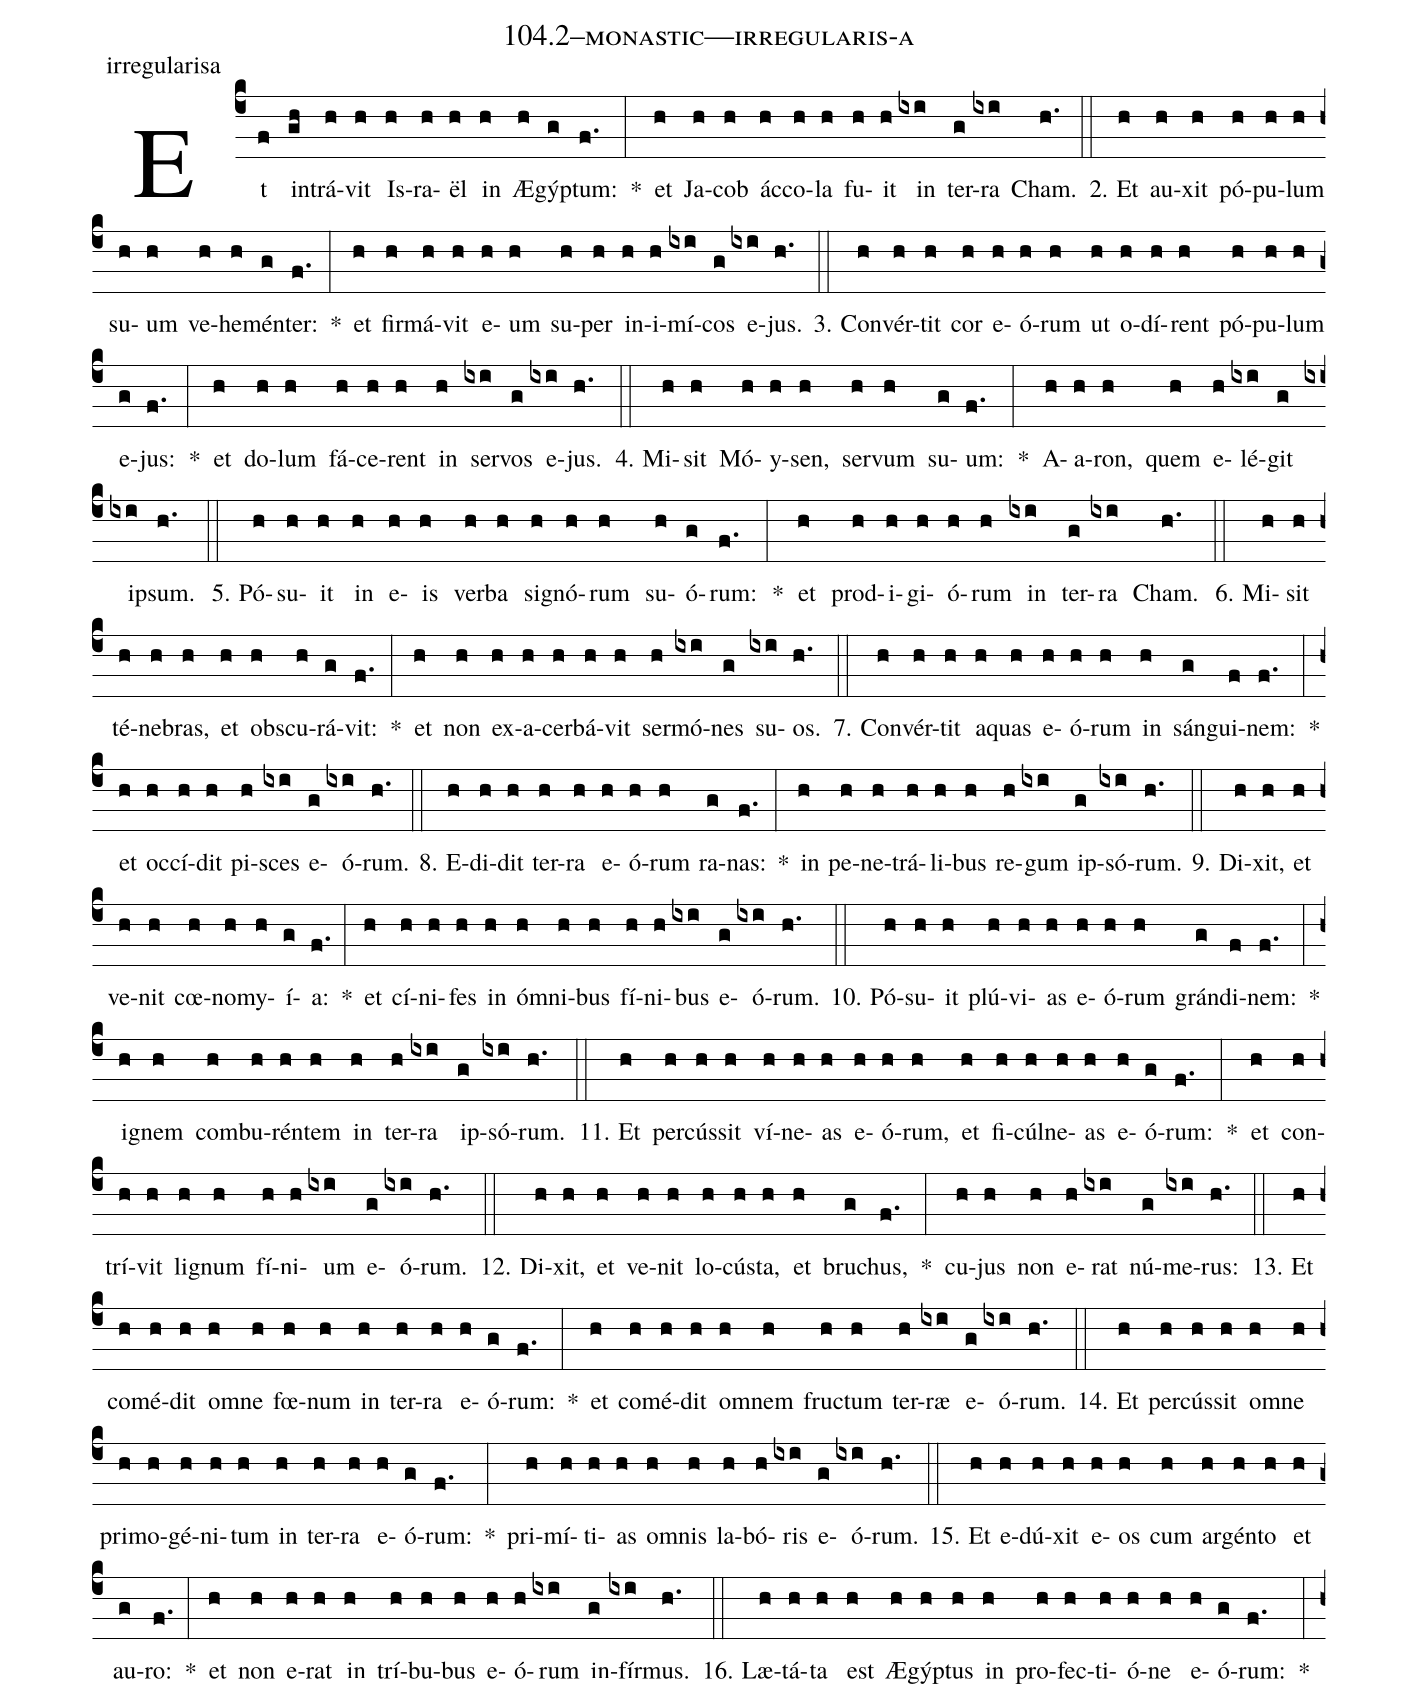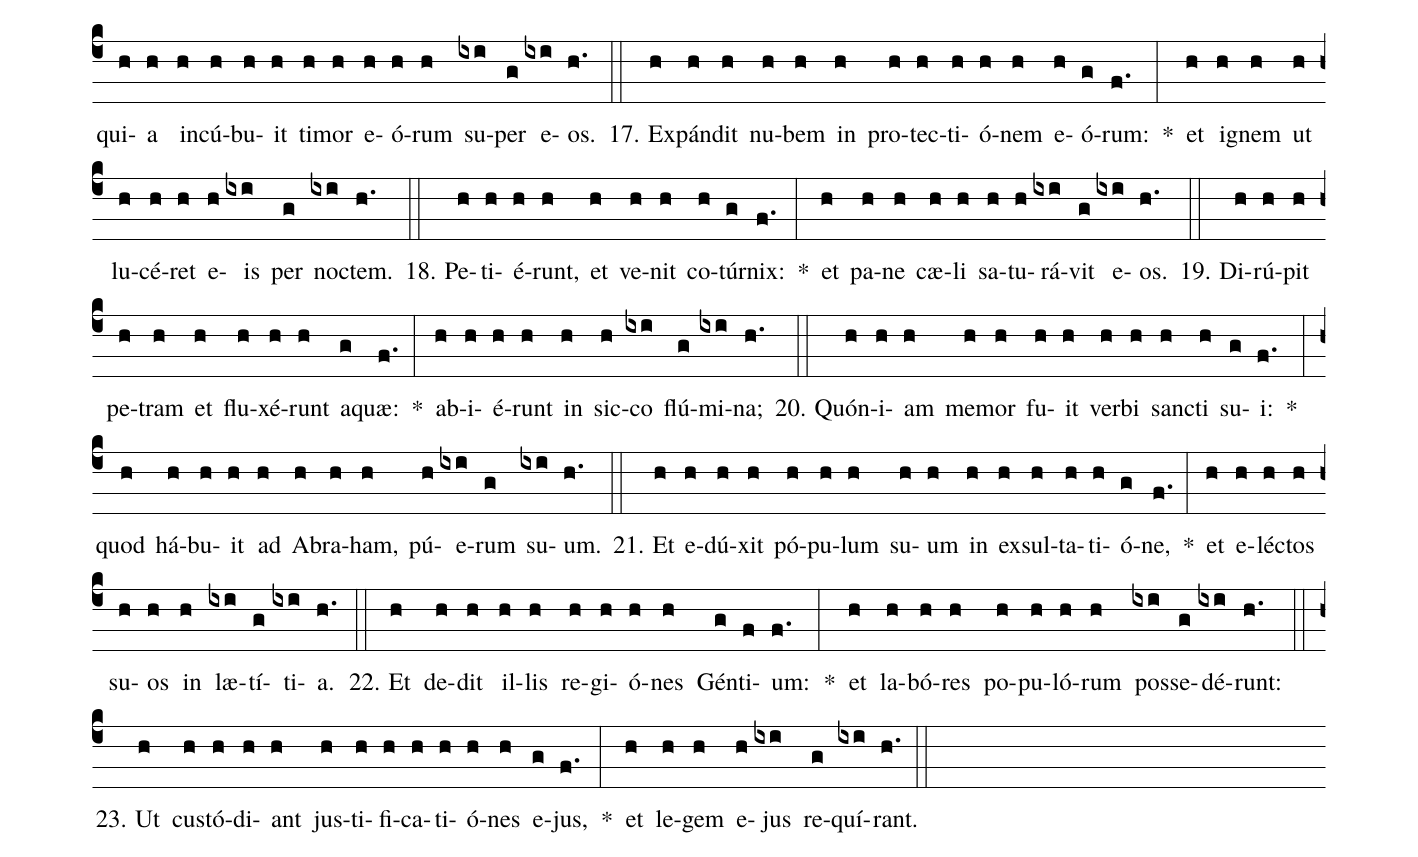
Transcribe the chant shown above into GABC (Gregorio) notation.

name: 104.2--monastic---irregularis-a;
annotation: irregularisa;
%%
(c4)Et(f) in(gh)trá(h)vit(h) Is(h)ra(h)ël(h) in(h) Æ(h)gýp(g)tum:(f.) *(:) et(h) Ja(h)cob(h) ác(h)co(h)la(h) fu(h)it(h) in(ixi) ter(g)ra(ixi) Cham.(h.) (::)
2. Et(h) au(h)xit(h) pó(h)pu(h)lum(h) su(h)um(h) ve(h)he(h)mén(g)ter:(f.) *(:) et(h) fir(h)má(h)vit(h) e(h)um(h) su(h)per(h) in(h)i(h)mí(ixi)cos(g) e(ixi)jus.(h.) (::)
3. Con(h)vér(h)tit(h) cor(h) e(h)ó(h)rum(h) ut(h) o(h)dí(h)rent(h) pó(h)pu(h)lum(h) e(g)jus:(f.) *(:) et(h) do(h)lum(h) fá(h)ce(h)rent(h) in(h) ser(ixi)vos(g) e(ixi)jus.(h.) (::)
4. Mi(h)sit(h) Mó(h)y(h)sen,(h) ser(h)vum(h) su(g)um:(f.) *(:) A(h)a(h)ron,(h) quem(h) e(h)lé(ixi)git(g) ip(ixi)sum.(h.) (::)
5. Pó(h)su(h)it(h) in(h) e(h)is(h) ver(h)ba(h) si(h)gnó(h)rum(h) su(h)ó(g)rum:(f.) *(:) et(h) prod(h)i(h)gi(h)ó(h)rum(h) in(ixi) ter(g)ra(ixi) Cham.(h.) (::)
6. Mi(h)sit(h) té(h)ne(h)bras,(h) et(h) obs(h)cu(h)rá(g)vit:(f.) *(:) et(h) non(h) ex(h)a(h)cer(h)bá(h)vit(h) ser(h)mó(ixi)nes(g) su(ixi)os.(h.) (::)
7. Con(h)vér(h)tit(h) a(h)quas(h) e(h)ó(h)rum(h) in(h) sán(g)gui(f)nem:(f.) *(:) et(h) oc(h)cí(h)dit(h) pi(h)sces(ixi) e(g)ó(ixi)rum.(h.) (::)
8. E(h)di(h)dit(h) ter(h)ra(h) e(h)ó(h)rum(h) ra(g)nas:(f.) *(:) in(h) pe(h)ne(h)trá(h)li(h)bus(h) re(h)gum(ixi) ip(g)só(ixi)rum.(h.) (::)
9. Di(h)xit,(h) et(h) ve(h)nit(h) cœ(h)no(h)my(h)í(g)a:(f.) *(:) et(h) cí(h)ni(h)fes(h) in(h) óm(h)ni(h)bus(h) fí(h)ni(h)bus(ixi) e(g)ó(ixi)rum.(h.) (::)
10. Pó(h)su(h)it(h) plú(h)vi(h)as(h) e(h)ó(h)rum(h) grán(g)di(f)nem:(f.) *(:) i(h)gnem(h) com(h)bu(h)rén(h)tem(h) in(h) ter(h)ra(ixi) ip(g)só(ixi)rum.(h.) (::)
11. Et(h) per(h)cús(h)sit(h) ví(h)ne(h)as(h) e(h)ó(h)rum,(h) et(h) fi(h)cúl(h)ne(h)as(h) e(h)ó(g)rum:(f.) *(:) et(h) con(h)trí(h)vit(h) li(h)gnum(h) fí(h)ni(h)um(ixi) e(g)ó(ixi)rum.(h.) (::)
12. Di(h)xit,(h) et(h) ve(h)nit(h) lo(h)cús(h)ta,(h) et(h) bru(g)chus,(f.) *(:) cu(h)jus(h) non(h) e(h)rat(ixi) nú(g)me(ixi)rus:(h.) (::)
13. Et(h) com(h)é(h)dit(h) om(h)ne(h) fœ(h)num(h) in(h) ter(h)ra(h) e(h)ó(g)rum:(f.) *(:) et(h) com(h)é(h)dit(h) om(h)nem(h) fruc(h)tum(h) ter(h)ræ(ixi) e(g)ó(ixi)rum.(h.) (::)
14. Et(h) per(h)cús(h)sit(h) om(h)ne(h) pri(h)mo(h)gé(h)ni(h)tum(h) in(h) ter(h)ra(h) e(h)ó(g)rum:(f.) *(:) pri(h)mí(h)ti(h)as(h) om(h)nis(h) la(h)bó(h)ris(ixi) e(g)ó(ixi)rum.(h.) (::)
15. Et(h) e(h)dú(h)xit(h) e(h)os(h) cum(h) ar(h)gén(h)to(h) et(h) au(g)ro:(f.) *(:) et(h) non(h) e(h)rat(h) in(h) trí(h)bu(h)bus(h) e(h)ó(h)rum(ixi) in(g)fír(ixi)mus.(h.) (::)
16. Læ(h)tá(h)ta(h) est(h) Æ(h)gýp(h)tus(h) in(h) pro(h)fec(h)ti(h)ó(h)ne(h) e(h)ó(g)rum:(f.) *(:) qui(h)a(h) in(h)cú(h)bu(h)it(h) ti(h)mor(h) e(h)ó(h)rum(h) su(ixi)per(g) e(ixi)os.(h.) (::)
17. Ex(h)pán(h)dit(h) nu(h)bem(h) in(h) pro(h)tec(h)ti(h)ó(h)nem(h) e(h)ó(g)rum:(f.) *(:) et(h) i(h)gnem(h) ut(h) lu(h)cé(h)ret(h) e(h)is(ixi) per(g) noc(ixi)tem.(h.) (::)
18. Pe(h)ti(h)é(h)runt,(h) et(h) ve(h)nit(h) co(h)túr(g)nix:(f.) *(:) et(h) pa(h)ne(h) cæ(h)li(h) sa(h)tu(h)rá(ixi)vit(g) e(ixi)os.(h.) (::)
19. Di(h)rú(h)pit(h) pe(h)tram(h) et(h) flu(h)xé(h)runt(h) a(g)quæ:(f.) *(:) ab(h)i(h)é(h)runt(h) in(h) sic(h)co(ixi) flú(g)mi(ixi)na;(h.) (::)
20. Quón(h)i(h)am(h) me(h)mor(h) fu(h)it(h) ver(h)bi(h) sanc(h)ti(h) su(g)i:(f.) *(:) quod(h) há(h)bu(h)it(h) ad(h) A(h)bra(h)ham,(h) pú(h)e(ixi)rum(g) su(ixi)um.(h.) (::)
21. Et(h) e(h)dú(h)xit(h) pó(h)pu(h)lum(h) su(h)um(h) in(h) ex(h)sul(h)ta(h)ti(h)ó(g)ne,(f.) *(:) et(h) e(h)léc(h)tos(h) su(h)os(h) in(h) læ(ixi)tí(g)ti(ixi)a.(h.) (::)
22. Et(h) de(h)dit(h) il(h)lis(h) re(h)gi(h)ó(h)nes(h) Gén(g)ti(f)um:(f.) *(:) et(h) la(h)bó(h)res(h) po(h)pu(h)ló(h)rum(h) pos(ixi)se(g)dé(ixi)runt:(h.) (::)
23. Ut(h) cus(h)tó(h)di(h)ant(h) jus(h)ti(h)fi(h)ca(h)ti(h)ó(h)nes(h) e(g)jus,(f.) *(:) et(h) le(h)gem(h) e(h)jus(ixi) re(g)quí(ixi)rant.(h.) (::)
